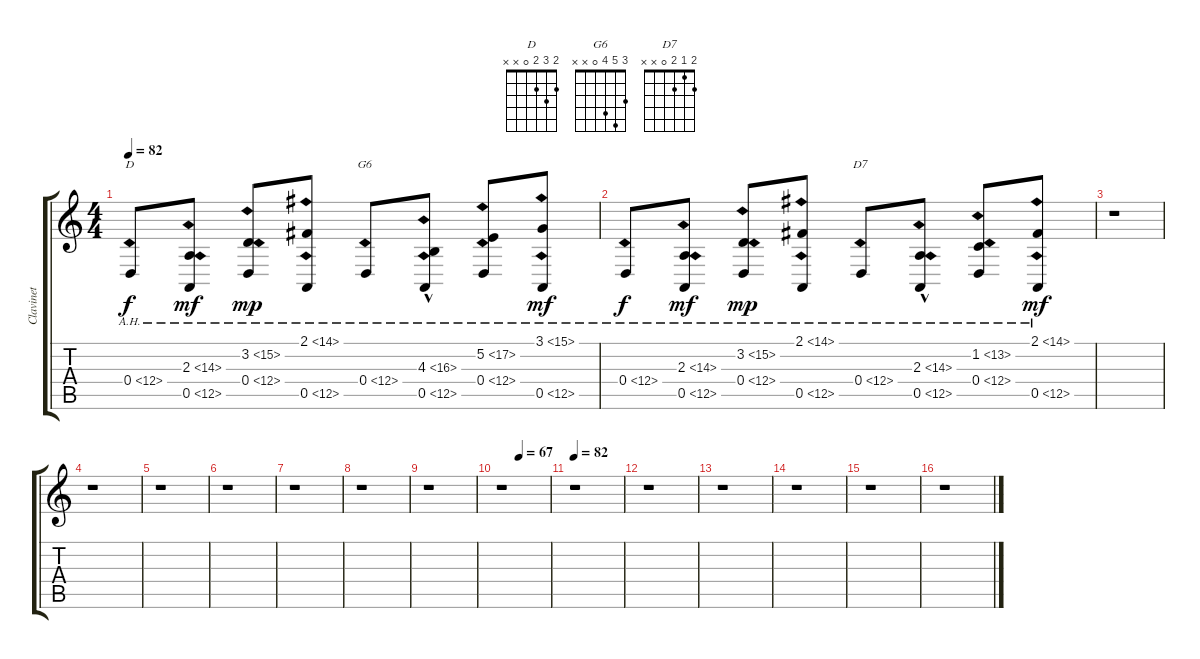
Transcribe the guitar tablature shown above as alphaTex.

\track ("Clavinet" "Clavinet") {instrument clavinet}
\staff {score tabs}
\tuning (E4 B3 G3 D3 A2 E2) {hide}
\chord ("D" 2 3 2 0 x x)
\chord ("G6" 3 5 4 0 x x)
\chord ("D7" 2 1 2 0 x x)
\ts (4 4)
\tempo 82
\clef g2
\ks c
0.4{ah 12}.8{ch "D" dy f} (2.3{ah 12} 0.5{ah 12}).8{dy mf} (3.2{ah 12} 0.4{ah 12}).8{dy mp} (2.1{ah 12} 0.5{ah 12}).8 0.4{ah 12}.8{ch "G6"} (4.3{ah 12 hac} 0.5{ah 12}).8 (5.2{ah 12} 0.4{ah 12}).8 (3.1{ah 12} 0.5{ah 12}).8{dy mf} |
0.4{ah 12}.8{dy f} (2.3{ah 12} 0.5{ah 12}).8{dy mf} (3.2{ah 12} 0.4{ah 12}).8{dy mp} (2.1{ah 12} 0.5{ah 12}).8 0.4{ah 12}.8{ch "D7"} (2.3{ah 12 hac} 0.5{ah 12}).8 (1.2{ah 12} 0.4{ah 12}).8 (2.1{ah 12} 0.5{ah 12}).8{dy mf} |
r.1 |
r.1 |
r.1 |
r.1 |
r.1 |
r.1 |
r.1 |
\tempo (67 0.375)
r.1 |
\tempo 82
r.1 |
r.1 |
r.1 |
r.1 |
r.1 |
r.1
